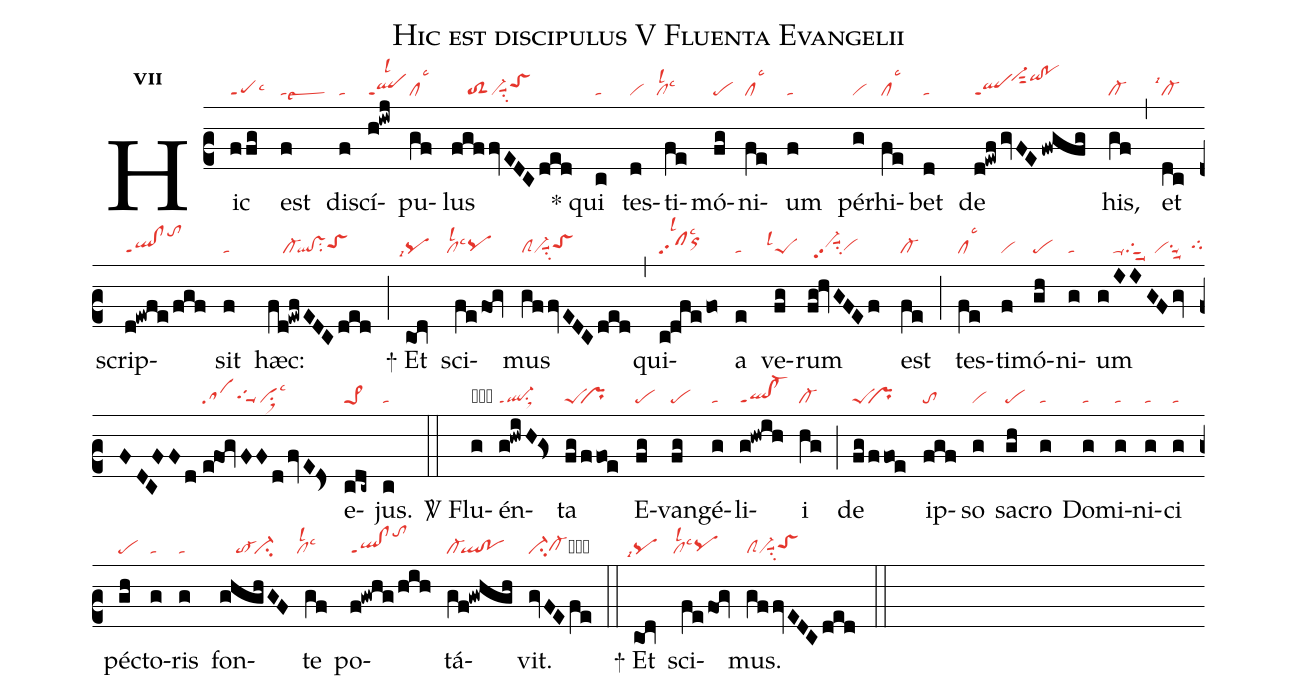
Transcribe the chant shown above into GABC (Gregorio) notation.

name:Hic est discipulus V Fluenta Evangelii;
office-part:re;
mode:7;
nabc-lines:1;
%%
initial-style: 1;
name: Hic est discipulus;
mode: 7;
office-part: Responsorium;
annotation: Resp.;
annotation: vii;
nabc-lines: 1;
%%
(c2) Hic(ffg|scGlsc6) est(f|talsew9) di(f|ta)scí(h!iwj|qlppt1lsl2)pu(gf|cllsc3)lus(fgffvEDCded|////toS2vi-suu1su2toShi) <sp>*</sp> qui(c|ta) tes(d|vi)ti(fe|``cllsl2lsc3)mó(fg|pe)ni(fe|cllsc3)um(f|ta) pér(g|vi)hi(fe|cllsc3)bet(d|ta) de(d!ewf/gvFE/fwgfg|qlppt1`vi-hksut2qihk!pohk) his,(gf|cl-) (,) et(dc|``cl-lsi1) scrip(d!ewfe/fgf|ql!clppt1tohl)sit(f|ta) hæc:(fd!ewfEDCded|////cl-`ql!vssu2toShh) (;)
<sp>+</sp> Et(cod|``pqlsi7) sci(fefog|``cllsl2lsc3pqhg)mus(gffvEDCded|clSvi-suu1su2toShh) (,) qui(c!dfefo|clpp2lsl2lsc3``orhi)a(e|ta) ve(fg|``peSlsl1)rum(fg!hvGFEf|//vi-hhpp2suu1su2vihg) est(fe|cl-) (;) tes(fe|cllsc3)ti(f|vi)mó(gh|pe)ni(g|ta)um(g/IIGFgvFDCFFd//|////ta-tgSsuu1//visu1suu2//tghh|e!fog/FFd/fvE!Ds>|satgS-visu1sux1lsc3) e(cdc~|pe>1)jus.(c|ta) (::)

<sp>V/</sp> Flu(g|obta)én(g!hwiH!Gs>|ql-ppt1su1sux1)ta(fg/ffoe|peS``pr) E(fg|pe)van(fg|pe)gé(g|ta)li(g!hwih|ql!cl-ppt1)i(hg|cl-) (;) de(fg/ffoe|peS``pr) ip(fgf|to)so(g|vi) sa(gh|pe)cro(g|ta) Do(g|ta)mi(g|ta)ni(g|ta)ci(g|ta) péc(gh|pe)to(g|ta)ris(g|ta) fon(ghghGF|////to-`ci-)te(gf|``cllsl2lsc3) po(f!gwhg/hih|ql!clppt1tohl)tá(gf!gwhgh|cl-`ql!po)vit.(gvFEfe|ci-cl-hgcb) (::)
<sp>+</sp> Et(cod|``pqlsi7) sci(fefog|``cllsl2lsc3pqhg)mus.(gffvEDCded|clSvi-suu1su2toShh) (::)
